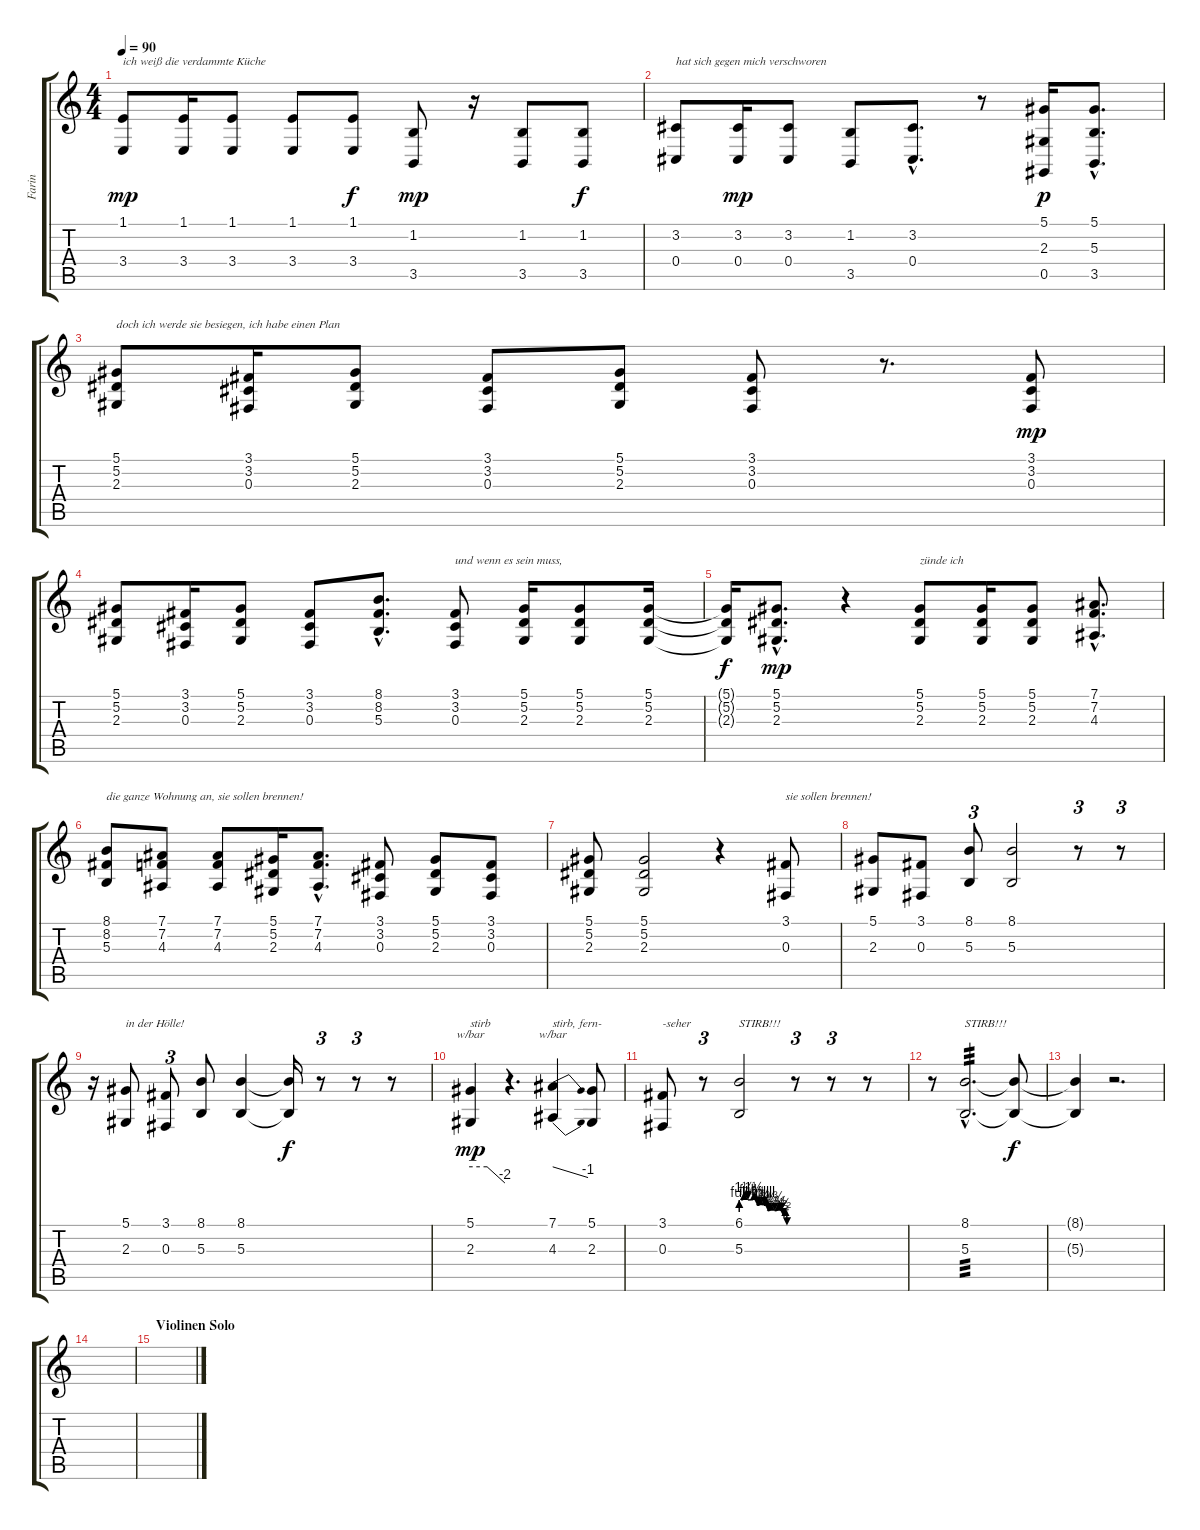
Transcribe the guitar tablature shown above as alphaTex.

\track ("Farin" "Farin") {instrument brightacousticpiano}
\staff {score tabs}
\tuning (Eb4 Bb3 Gb3 Db3 Ab2 Eb2) {hide}
\ts (4 4)
\tempo 90
\clef g2
\ks c
(1.1 3.4).8{txt "ich weiß die verdammte Küche" dy mp} (1.1 3.4).16 (1.1 3.4).8 (1.1 3.4).8 (1.1 3.4).8{dy f} (1.2 3.5).8{dy mp} r.16 (1.2 3.5).8 (1.2 3.5).8{dy f} |
(3.2 0.4).8{txt "hat sich gegen mich verschworen"} (3.2 0.4).16{dy mp} (3.2 0.4).8 (1.2 3.5).8 (3.2{hac} 0.4{hac}).8{d} r.8 (5.1 2.3 0.5).16{dy p} (5.1{hac} 5.3{hac} 3.5{hac}).8{d} |
(5.1 5.2 2.3).8{txt "doch ich werde sie besiegen, ich habe einen Plan"} (3.1 3.2 0.3).16 (5.1 5.2 2.3).8 (3.1 3.2 0.3).8 (5.1 5.2 2.3).8 (3.1 3.2 0.3).8 r.8{d} (3.1 3.2 0.3).8{dy mp} |
(5.1 5.2 2.3).8 (3.1 3.2 0.3).16 (5.1 5.2 2.3).8 (3.1 3.2 0.3).8 (8.1{hac} 8.2{hac} 5.3{hac}).8{d} (3.1 3.2 0.3).8{txt "und wenn es sein muss,"} (5.1 5.2 2.3).16 (5.1 5.2 2.3).8 (5.1 5.2 2.3).16 |
(5.1{t} 5.2{t} 2.3{t}).16{dy f} (5.1{hac} 5.2{hac} 2.3{hac}).8{d dy mp} r.4 (5.1 5.2 2.3).8{txt "zünde ich"} (5.1 5.2 2.3).16 (5.1 5.2 2.3).8 (7.1{hac} 7.2{hac} 4.3{hac}).8{d} |
(8.1 8.2 5.3).8{txt "die ganze Wohnung an, sie sollen brennen!"} (7.1 7.2 4.3).8 (7.1 7.2 4.3).8 (5.1 5.2 2.3).16 (7.1{hac} 7.2{hac} 4.3{hac}).8{d} (3.1 3.2 0.3).8 (5.1 5.2 2.3).8 (3.1 3.2 0.3).8 |
(5.1 5.2 2.3).8 (5.1 5.2 2.3).2 r.4 (3.1 0.3).8{txt "sie sollen brennen!"} |
(5.1 2.3).8 (3.1 0.3).8 (8.1 5.3).8{tu (3 2)} (8.1 5.3).2 r.8{tu (3 2)} r.8{tu (3 2)} |
r.16 (5.1 2.3).8{txt "in der Hölle!"} (3.1 0.3).8{tu (3 2)} (8.1 5.3).8 (8.1 5.3).4 (8.1{t} 5.3{t}).16{dy f} r.8{tu (3 2)} r.8{tu (3 2)} r.8 |
(5.1 2.3).4{tbe (custom default 0 0 29 0 60 -8) txt "stirb" dy mp} r.4{d} (7.1 4.3).4{tbe (dive default 0 0 60 -4) txt "stirb, fern-"} (5.1 2.3).8 |
(3.1 0.3).8{txt "-seher"} r.8{tu (3 2)} (6.1{be (custom 0 4 4 5 9 4 13 4 17 5 21 3 25 4 30 3 33 4 35 2 39 3 44 2 49 3 53 2 55 1 58 2 60 0)} 5.3).2{txt "STIRB!!!"} r.8{tu (3 2)} r.8{tu (3 2)} r.8 |
r.8 (8.1{hac} 5.3{hac}).2{d txt "STIRB!!!" tp 3} (8.1{t} 5.3{t}).8{dy f} |
(8.1{t} 5.3{t}).4 r.2{d} |
|
\section ("" "Violinen Solo")
